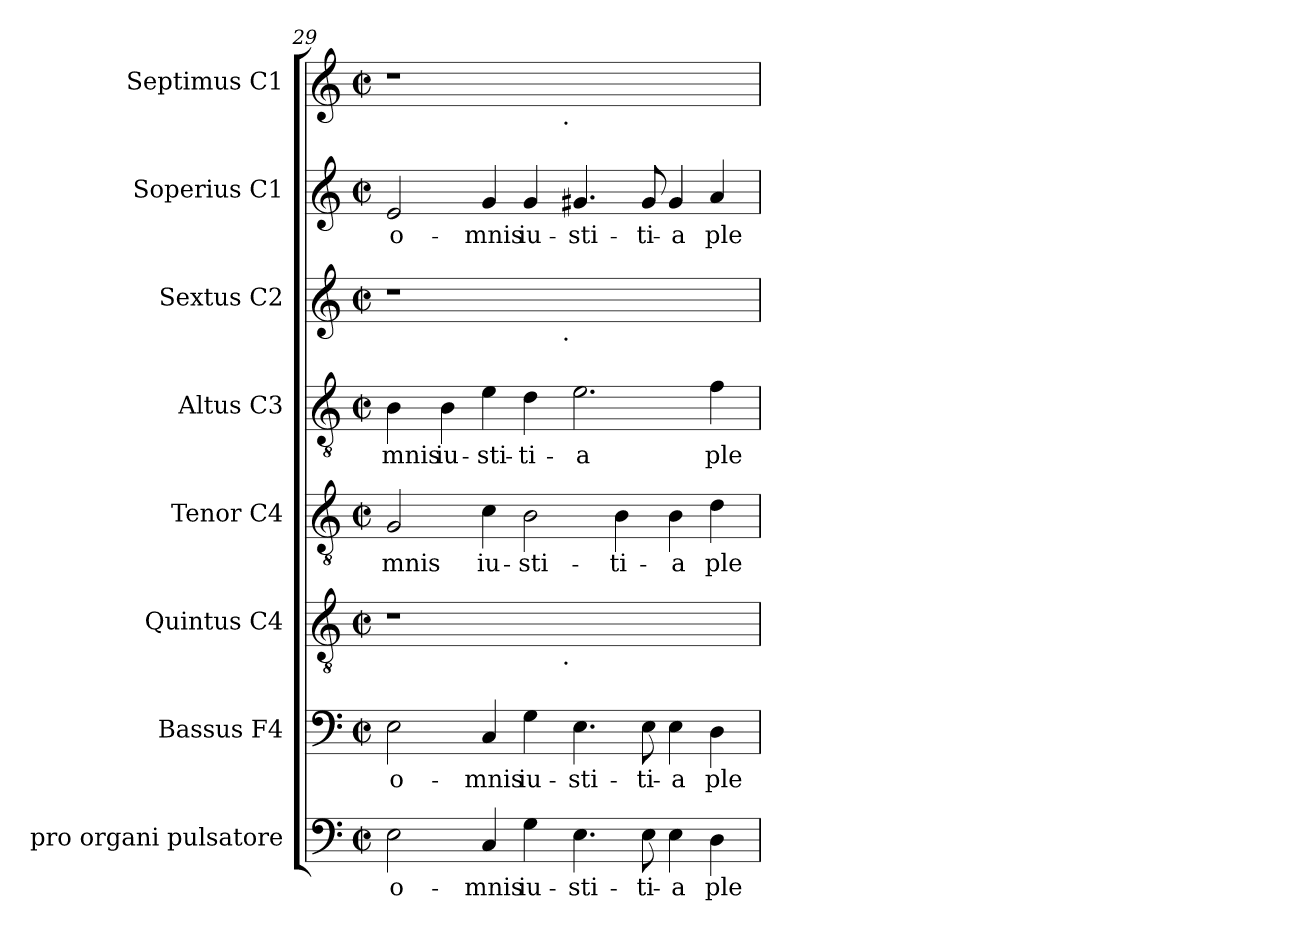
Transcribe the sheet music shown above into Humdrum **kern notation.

**kern	**text	**kern	**text	**kern	**kern	**text	**kern	**text	**kern	**kern	**text	**kern
*part8	*part8	*part7	*part7	*part6	*part5	*part5	*part4	*part4	*part3	*part2	*part2	*part1
*staff8	*staff8	*staff7	*staff7	*staff6	*staff5	*staff5	*staff4	*staff4	*staff3	*staff2	*staff2	*staff1
*I"pro organi  pulsatore	*	*I"Bassus  F4	*	*I"Quintus  C4	*I"Tenor  C4	*	*I"Altus  C3	*	*I"Sextus  C2	*I"Soperius  C1	*	*I"Septimus  C1
*clefF4	*	*clefF4	*	*clefGv2	*clefGv2	*	*clefGv2	*	*clefG2	*clefG2	*	*clefG2
*k[]	*	*k[]	*	*k[]	*k[]	*	*k[]	*	*k[]	*k[]	*	*k[]
*C:	*	*C:	*	*C:	*C:	*	*C:	*	*C:	*C:	*	*C:
*M2/2	*	*M2/2	*	*M2/2	*M2/2	*	*M2/2	*	*M2/2	*M2/2	*	*M2/2
*met(c|)	*	*met(c|)	*	*met(c|)	*met(c|)	*	*met(c|)	*	*met(c|)	*met(c|)	*	*met(c|)
=29	=29	=29	=29	=29	=29	=29	=29	=29	=29	=29	=29	=29
!	!LO:LY:a:cj	!	!LO:LY:b:cj	!	!	!LO:LY:b:rj	!	!LO:LY:b:rj	!	!	!LO:LY:b:cj	!
*	*	*	*	*^	*	*	*	*	*^	*	*	*^
2E\	o-	2E\	o-	1r	2ryy	2G/	-mnis	4B\	-mnis	1r	2ryy	2e/	o-	1r	2ryy
!	!	!	!	!	!	!	!	!	!LO:LY:b:rj	!	!	!	!	!	!
.	.	.	.	.	.	.	.	4B\	iu-	.	.	.	.	.	.
!	!LO:LY:a:cj	!	!LO:LY:b:cj	!	!	!	!LO:LY:b:rj	!	!LO:LY:b:rj	!	!	!	!LO:LY:b:cj	!	!
4C/	-mnis	4C/	-mnis	.	4...ryy	4c\	iu-	4e\	-sti-	.	4...ryy	4g/	-mnis	.	4...ryy
!	!LO:LY:a:cj	!	!LO:LY:b:cj	!	!	!	!LO:LY:b:rj	!	!LO:LY:b:rj	!	!	!	!LO:LY:b:cj	!	!
4G\	iu-	4G\	iu-	.	.	2B\	-sti-	4d\	-ti-	.	.	4g/	iu-	.	.
!	!	!	!	!	!	!	!	!	!	!	!	!	!	!	!LO:TX:b:t=.
!	!	!	!	!	!	!	!	!	!	!	!LO:TX:b:t=.	!	!	!	!
!	!	!	!	!	!LO:TX:b:t=.	!	!	!	!	!	!	!	!	!	!
.	.	.	.	.	1ryy	.	.	.	.	.	1ryy	.	.	.	1ryy
!	!LO:LY:a:cj	!	!LO:LY:b:cj	!	!	!	!	!	!LO:LY:b:rj	!	!	!	!LO:LY:b:cj	!	!
4.E\	-sti-	4.E\	-sti-	1ryy	.	.	.	2.e\	-a	1ryy	.	4.g#X/	-sti-	1ryy	.
!	!	!	!	!	!	!	!LO:LY:b:rj	!	!	!	!	!	!	!	!
.	.	.	.	.	.	4B\	-ti-	.	.	.	.	.	.	.	.
!	!LO:LY:a:cj	!	!LO:LY:b:cj	!	!	!	!	!	!	!	!	!	!LO:LY:b:cj	!	!
8E\	-ti-	8E\	-ti-	.	.	.	.	.	.	.	.	8g#/	-ti-	.	.
!	!LO:LY:a:cj	!	!LO:LY:b:cj	!	!	!	!LO:LY:b:rj	!	!	!	!	!	!LO:LY:b:cj	!	!
4E\	-a	4E\	-a	.	.	4B\	-a	.	.	.	.	4g#/	-a	.	.
!	!LO:LY:a:cj	!	!LO:LY:b:cj	!	!	!	!LO:LY:b:rj	!	!LO:LY:b:rj	!	!	!	!LO:LY:b:cj	!	!
4D\	ple-	4D\	ple-	.	.	4d\	ple-	4f\	ple-	.	.	4a/	ple-	.	.
.	.	.	.	.	32ryy	.	.	.	.	.	32ryy	.	.	.	32ryy
*	*	*	*	*v	*v	*	*	*	*	*v	*v	*	*	*v	*v
=	=	=	=	=	=	=	=	=	=	=	=	=
*-	*-	*-	*-	*-	*-	*-	*-	*-	*-	*-	*-	*-
